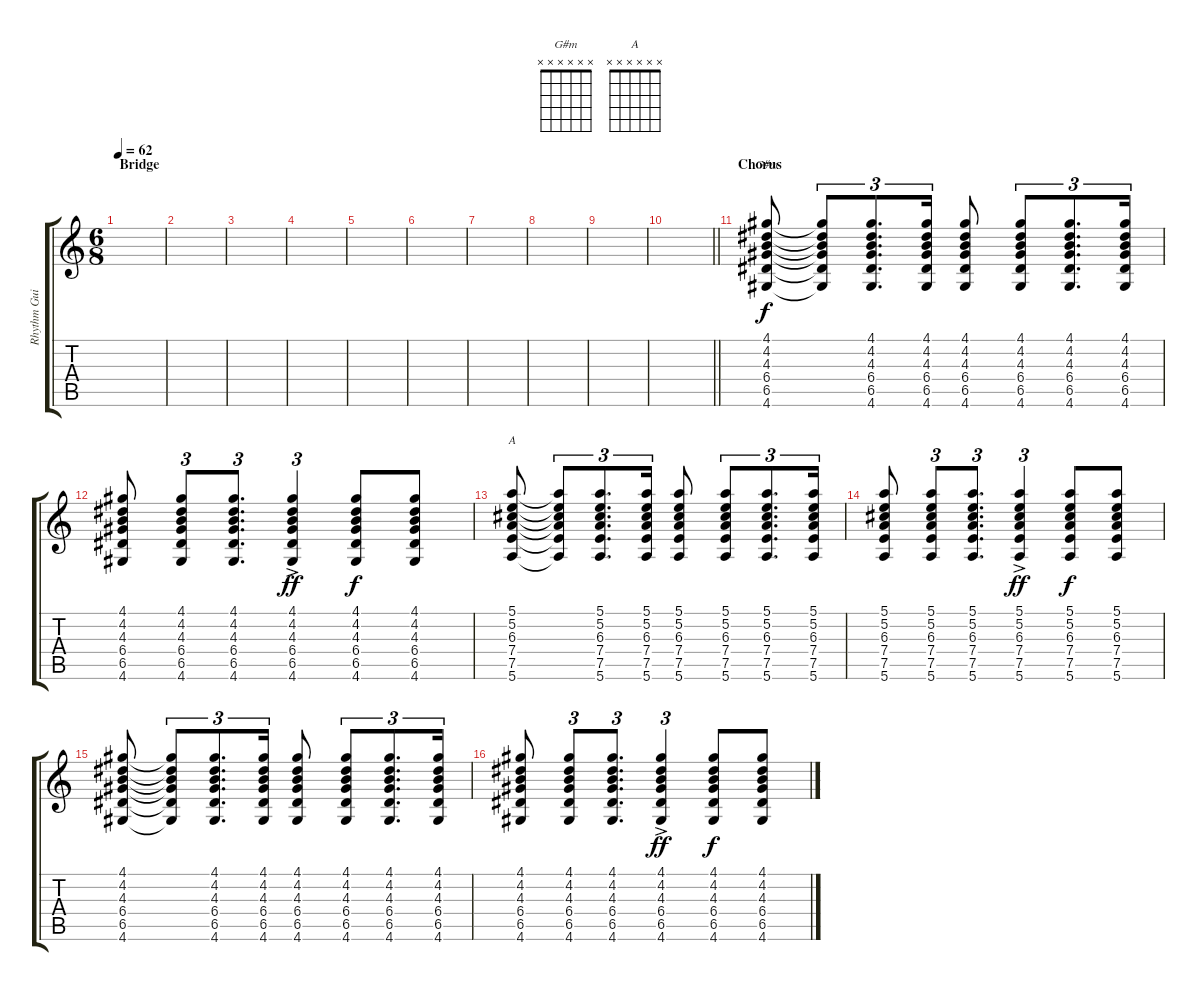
\track ("Rhythm Guitar" "Rhythm Gui") {instrument acousticguitarsteel}
\staff {score tabs}
\tuning (E4 B3 G3 D3 A2 E2) {hide}
\chord ("G#m" x x x x x x)
\chord ("A" x x x x x x)
\ts (6 8)
\section ("" "Bridge")
\tempo 62
\clef g2
\ks c
|
|
|
|
|
|
|
|
|
\barLineRight lightlight
|
\section ("" "Chorus")
(4.1 4.2 4.3 6.4 6.5 4.6).8{ch "G#m"} (4.1{t} 4.2{t} 4.3{t} 6.4{t} 6.5{t} 4.6{t}).8{tu (3 2)} (4.1 4.2 4.3 6.4 6.5 4.6).8{d tu (3 2)} (4.1 4.2 4.3 6.4 6.5 4.6).16{tu (3 2)} (4.1 4.2 4.3 6.4 6.5 4.6).8 (4.1 4.2 4.3 6.4 6.5 4.6).8{tu (3 2)} (4.1 4.2 4.3 6.4 6.5 4.6).8{d tu (3 2)} (4.1 4.2 4.3 6.4 6.5 4.6).16{tu (3 2)} |
(4.1 4.2 4.3 6.4 6.5 4.6).8 (4.1 4.2 4.3 6.4 6.5 4.6).8{tu (3 2)} (4.1 4.2 4.3 6.4 6.5 4.6).8{d tu (3 2)} (4.1{ac} 4.2{ac} 4.3{ac} 6.4{ac} 6.5{ac} 4.6{ac}).4{tu (3 2) dy ff} (4.1 4.2 4.3 6.4 6.5 4.6).8{dy f} (4.1 4.2 4.3 6.4 6.5 4.6).8 |
(5.1 5.2 6.3 7.4 7.5 5.6).8{ch "A"} (5.1{t} 5.2{t} 6.3{t} 7.4{t} 7.5{t} 5.6{t}).8{tu (3 2)} (5.1 5.2 6.3 7.4 7.5 5.6).8{d tu (3 2)} (5.1 5.2 6.3 7.4 7.5 5.6).16{tu (3 2)} (5.1 5.2 6.3 7.4 7.5 5.6).8 (5.1 5.2 6.3 7.4 7.5 5.6).8{tu (3 2)} (5.1 5.2 6.3 7.4 7.5 5.6).8{d tu (3 2)} (5.1 5.2 6.3 7.4 7.5 5.6).16{tu (3 2)} |
(5.1 5.2 6.3 7.4 7.5 5.6).8 (5.1 5.2 6.3 7.4 7.5 5.6).8{tu (3 2)} (5.1 5.2 6.3 7.4 7.5 5.6).8{d tu (3 2)} (5.1{ac} 5.2{ac} 6.3{ac} 7.4{ac} 7.5{ac} 5.6{ac}).4{tu (3 2) dy ff} (5.1 5.2 6.3 7.4 7.5 5.6).8{dy f} (5.1 5.2 6.3 7.4 7.5 5.6).8 |
(4.1 4.2 4.3 6.4 6.5 4.6).8 (4.1{t} 4.2{t} 4.3{t} 6.4{t} 6.5{t} 4.6{t}).8{tu (3 2)} (4.1 4.2 4.3 6.4 6.5 4.6).8{d tu (3 2)} (4.1 4.2 4.3 6.4 6.5 4.6).16{tu (3 2)} (4.1 4.2 4.3 6.4 6.5 4.6).8 (4.1 4.2 4.3 6.4 6.5 4.6).8{tu (3 2)} (4.1 4.2 4.3 6.4 6.5 4.6).8{d tu (3 2)} (4.1 4.2 4.3 6.4 6.5 4.6).16{tu (3 2)} |
(4.1 4.2 4.3 6.4 6.5 4.6).8 (4.1 4.2 4.3 6.4 6.5 4.6).8{tu (3 2)} (4.1 4.2 4.3 6.4 6.5 4.6).8{d tu (3 2)} (4.1{ac} 4.2{ac} 4.3{ac} 6.4{ac} 6.5{ac} 4.6{ac}).4{tu (3 2) dy ff} (4.1 4.2 4.3 6.4 6.5 4.6).8{dy f} (4.1 4.2 4.3 6.4 6.5 4.6).8
